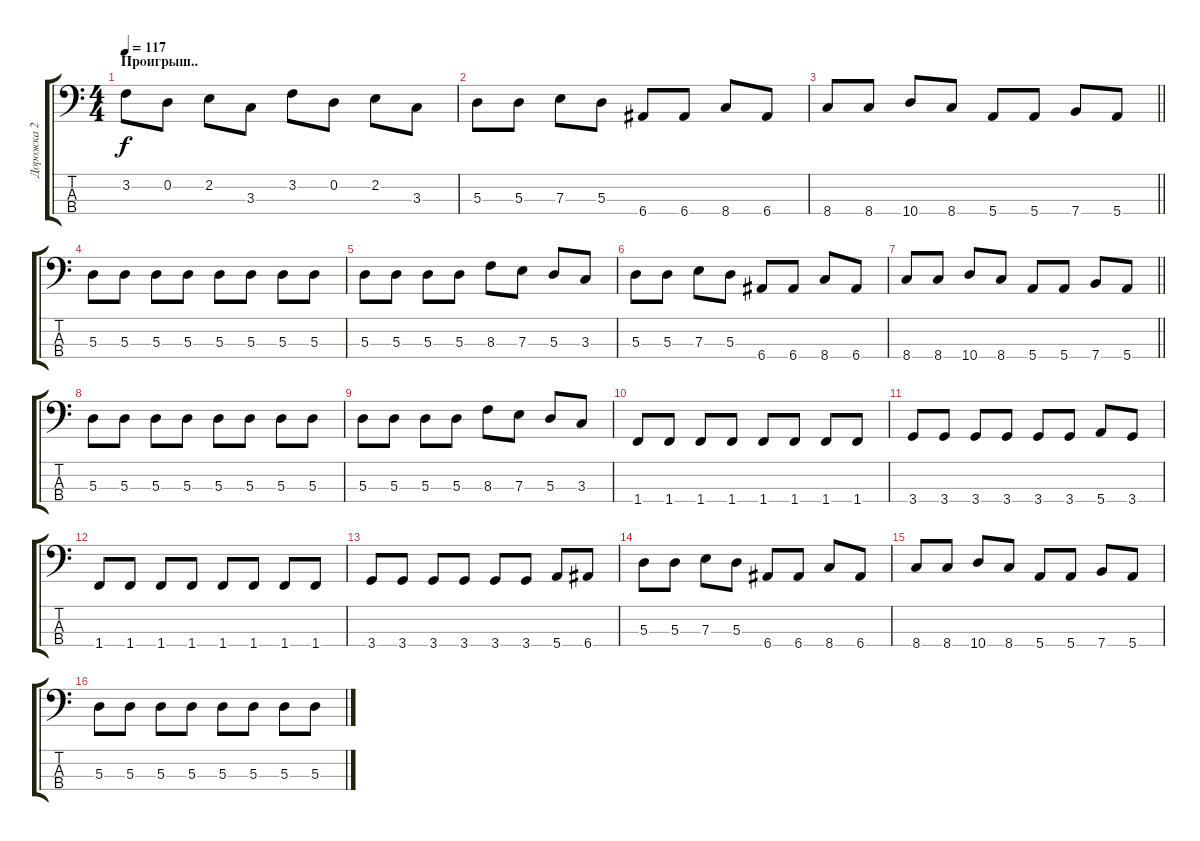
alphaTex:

\track ("Дорожка 2" "Дорожка 2") {instrument electricbassfinger}
\staff {score tabs}
\tuning (G2 D2 A1 E1) {hide}
\ts (4 4)
\section ("" "Проигрыш..")
\tempo 117
\clef f4
\ks c
3.2.8{dy f} 0.2.8 2.2.8 3.3.8 3.2.8 0.2.8 2.2.8 3.3.8 |
5.3.8 5.3.8 7.3.8 5.3.8 6.4.8 6.4.8 8.4.8 6.4.8 |
\barLineRight lightlight
8.4.8 8.4.8 10.4.8 8.4.8 5.4.8 5.4.8 7.4.8 5.4.8 |
5.3.8 5.3.8 5.3.8 5.3.8 5.3.8 5.3.8 5.3.8 5.3.8 |
5.3.8 5.3.8 5.3.8 5.3.8 8.3.8 7.3.8 5.3.8 3.3.8 |
5.3.8 5.3.8 7.3.8 5.3.8 6.4.8 6.4.8 8.4.8 6.4.8 |
\barLineRight lightlight
8.4.8 8.4.8 10.4.8 8.4.8 5.4.8 5.4.8 7.4.8 5.4.8 |
5.3.8 5.3.8 5.3.8 5.3.8 5.3.8 5.3.8 5.3.8 5.3.8 |
5.3.8 5.3.8 5.3.8 5.3.8 8.3.8 7.3.8 5.3.8 3.3.8 |
1.4.8 1.4.8 1.4.8 1.4.8 1.4.8 1.4.8 1.4.8 1.4.8 |
3.4.8 3.4.8 3.4.8 3.4.8 3.4.8 3.4.8 5.4.8 3.4.8 |
1.4.8 1.4.8 1.4.8 1.4.8 1.4.8 1.4.8 1.4.8 1.4.8 |
3.4.8 3.4.8 3.4.8 3.4.8 3.4.8 3.4.8 5.4.8 6.4.8 |
5.3.8 5.3.8 7.3.8 5.3.8 6.4.8 6.4.8 8.4.8 6.4.8 |
8.4.8 8.4.8 10.4.8 8.4.8 5.4.8 5.4.8 7.4.8 5.4.8 |
5.3.8 5.3.8 5.3.8 5.3.8 5.3.8 5.3.8 5.3.8 5.3.8
